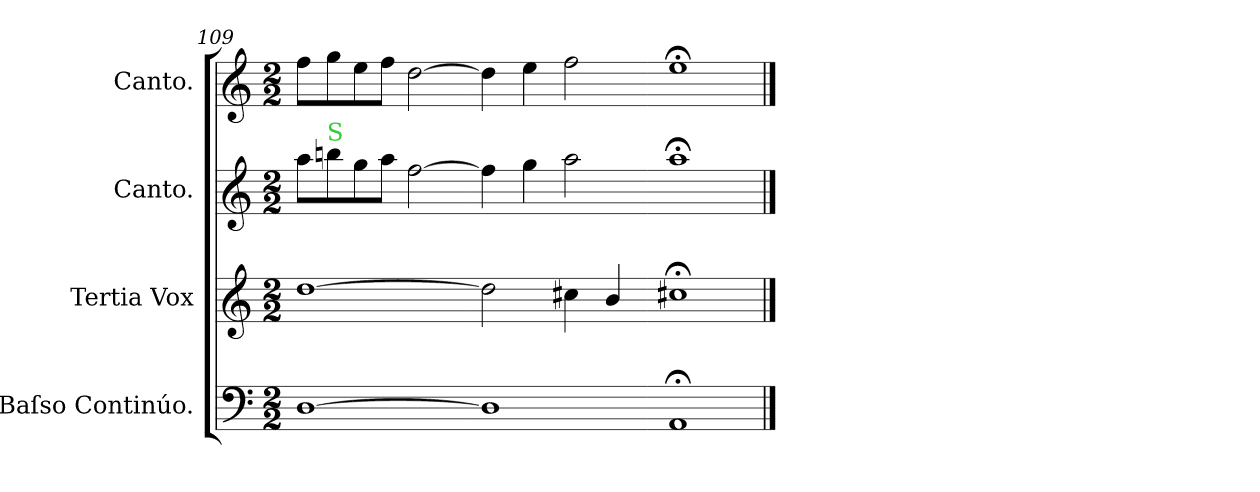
**kern	**kern	**kern	**kern
*part4	*part3	*part2	*part1
*staff4	*staff3	*staff2	*staff1
*I"Baſso Continúo.	*I"Tertia Vox	*I"Canto.	*I"Canto.
*I'bc	*I'V 3	*	*
*clefF4	*clefG2	*clefG2	*clefG2
*k[]	*k[]	*k[]	*k[]
*a:	*a:	*a:	*a:
*M2/2	*M2/2	*M2/2	*M2/2
=109	=109	=109	=109
[1D	[1dd	8aa\L	8ff\L
!	!	!LO:TX:a:color=limegreen:t=S	!
.	.	8bbn\	8gg\
.	.	8gg\	8ee\
.	.	8aa\J	8ff\J
.	.	[2ff\	[2dd\
=110-	=110-	=110-	=110-
1D]	2dd]	4ff\]	4dd\]
.	.	4gg\	4ee\
.	4cc#X\	2aa\	2ff\
.	4b/	.	.
=111-	=111-	=111-	=111-
1AA;<;	1cc#X;<;	1aa;<;	1ee;<
==	==	==	==
*-	*-	*-	*-
